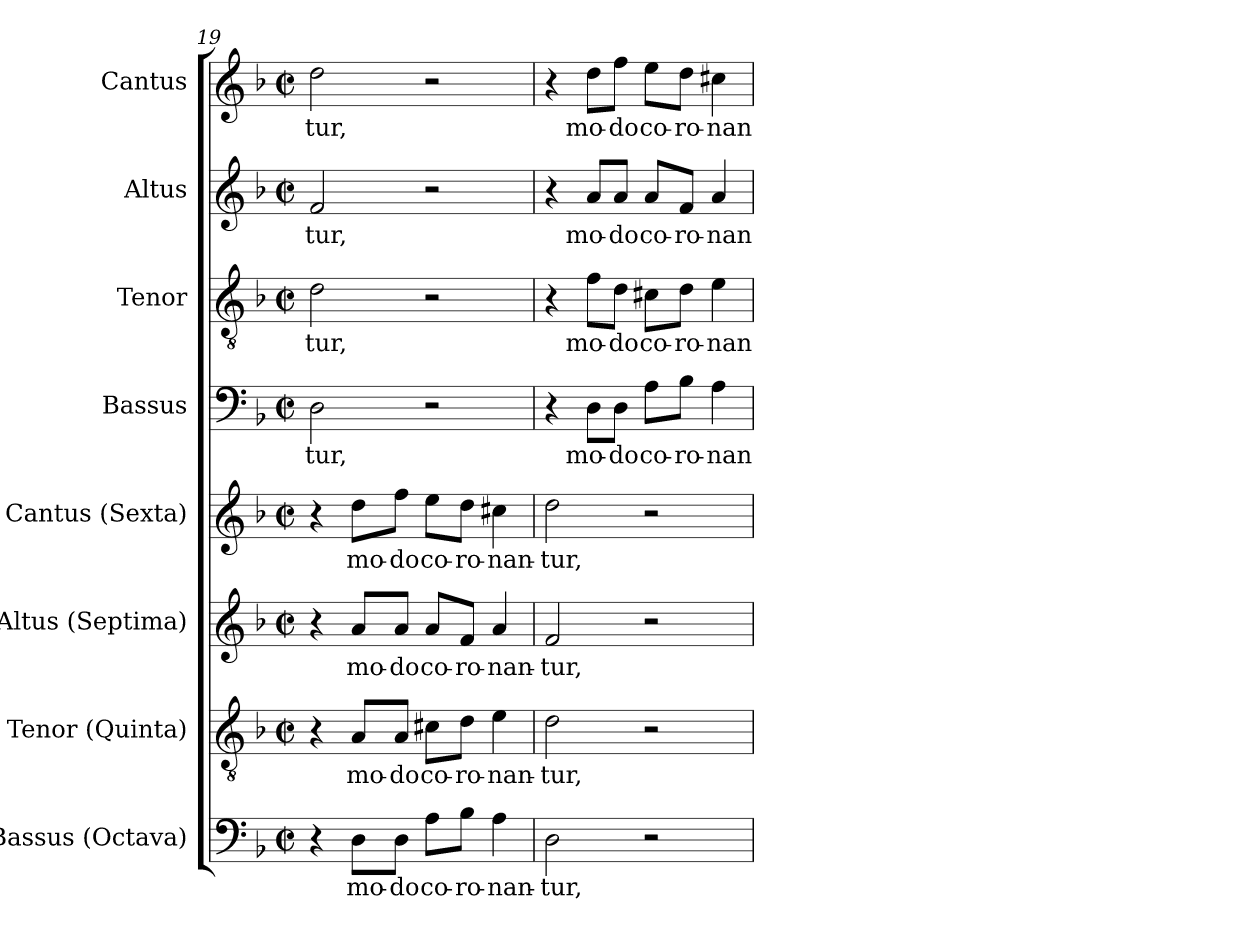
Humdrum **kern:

**kern	**text	**kern	**text	**kern	**text	**kern	**text	**kern	**text	**kern	**text	**kern	**text	**kern	**text
*part8	*part8	*part7	*part7	*part6	*part6	*part5	*part5	*part4	*part4	*part3	*part3	*part2	*part2	*part1	*part1
*staff8	*staff8	*staff7	*staff7	*staff6	*staff6	*staff5	*staff5	*staff4	*staff4	*staff3	*staff3	*staff2	*staff2	*staff1	*staff1
*I"Bassus (Octava)	*	*I"Tenor (Quinta)	*	*I"Altus (Septima)	*	*I"Cantus (Sexta)	*	*I"Bassus	*	*I"Tenor	*	*I"Altus	*	*I"Cantus	*
*I'B.	*	*I'T.	*	*I'A.	*	*I'S.	*	*I'B.	*	*I'T.	*	*I'A.	*	*I'S.	*
*clefF4	*	*clefGv2	*	*clefG2	*	*clefG2	*	*clefF4	*	*clefGv2	*	*clefG2	*	*clefG2	*
*	*	*ITrd7c12	*	*	*	*	*	*	*	*ITrd7c12	*	*	*	*	*
*k[b-]	*	*k[b-]	*	*k[b-]	*	*k[b-]	*	*k[b-]	*	*k[b-]	*	*k[b-]	*	*k[b-]	*
*F:	*	*F:	*	*F:	*	*F:	*	*F:	*	*F:	*	*F:	*	*F:	*
*M2/2	*	*M2/2	*	*M2/2	*	*M2/2	*	*M2/2	*	*M2/2	*	*M2/2	*	*M2/2	*
*met(c|)	*	*met(c|)	*	*met(c|)	*	*met(c|)	*	*met(c|)	*	*met(c|)	*	*met(c|)	*	*met(c|)	*
=19	=19	=19	=19	=19	=19	=19	=19	=19	=19	=19	=19	=19	=19	=19	=19
!	!	!	!	!	!	!	!	!	!LO:LY:b:color=#000000	!	!	!	!	!	!
!	!	!	!	!	!	!	!	!	!	!	!LO:LY:b:color=#000000	!	!	!	!
!	!	!	!	!	!	!	!	!	!	!	!	!	!LO:LY:b:color=#000000	!	!
!	!	!	!	!	!	!	!	!	!	!	!	!	!	!	!LO:LY:b:color=#000000
4r	.	4r	.	4r	.	4r	.	2Di\	-tur,	2Di\	-tur,	2fi/	-tur,	2ddi\	-tur,
!	!LO:LY:b:color=#000000	!	!	!	!	!	!	!	!	!	!	!	!	!	!
!	!	!	!LO:LY:b:color=#000000	!	!	!	!	!	!	!	!	!	!	!	!
!	!	!	!	!	!LO:LY:b:color=#000000	!	!	!	!	!	!	!	!	!	!
!	!	!	!	!	!	!	!LO:LY:b:color=#000000	!	!	!	!	!	!	!	!
8Di\L	mo-	8AAi/L	mo-	8ai/L	mo-	8ddi\L	mo-	.	.	.	.	.	.	.	.
!	!LO:LY:b:color=#000000	!	!	!	!	!	!	!	!	!	!	!	!	!	!
!	!	!	!LO:LY:b:color=#000000	!	!	!	!	!	!	!	!	!	!	!	!
!	!	!	!	!	!LO:LY:b:color=#000000	!	!	!	!	!	!	!	!	!	!
!	!	!	!	!	!	!	!LO:LY:b:color=#000000	!	!	!	!	!	!	!	!
8Di\J	-do	8AAi/J	-do	8ai/J	-do	8ffi\J	-do	.	.	.	.	.	.	.	.
!	!LO:LY:b:color=#000000	!	!	!	!	!	!	!	!	!	!	!	!	!	!
!	!	!	!LO:LY:b:color=#000000	!	!	!	!	!	!	!	!	!	!	!	!
!	!	!	!	!	!LO:LY:b:color=#000000	!	!	!	!	!	!	!	!	!	!
!	!	!	!	!	!	!	!LO:LY:b:color=#000000	!	!	!	!	!	!	!	!
8Ai\L	co-	8C#Xi\L	co-	8ai/L	co-	8eei\L	co-	2r	.	2r	.	2r	.	2r	.
!	!LO:LY:b:color=#000000	!	!	!	!	!	!	!	!	!	!	!	!	!	!
!	!	!	!LO:LY:b:color=#000000	!	!	!	!	!	!	!	!	!	!	!	!
!	!	!	!	!	!LO:LY:b:color=#000000	!	!	!	!	!	!	!	!	!	!
!	!	!	!	!	!	!	!LO:LY:b:color=#000000	!	!	!	!	!	!	!	!
8B-i\J	-ro-	8Di\J	-ro-	8fi/J	-ro-	8ddi\J	-ro-	.	.	.	.	.	.	.	.
!	!LO:LY:b:color=#000000	!	!	!	!	!	!	!	!	!	!	!	!	!	!
!	!	!	!LO:LY:b:color=#000000	!	!	!	!	!	!	!	!	!	!	!	!
!	!	!	!	!	!LO:LY:b:color=#000000	!	!	!	!	!	!	!	!	!	!
!	!	!	!	!	!	!	!LO:LY:b:color=#000000	!	!	!	!	!	!	!	!
4Ai\	-nan-	4Ei\	-nan-	4ai/	-nan-	4cc#Xi\	-nan-	.	.	.	.	.	.	.	.
!!LO:PB:g=z
=20	=20	=20	=20	=20	=20	=20	=20	=20	=20	=20	=20	=20	=20	=20	=20
!	!LO:LY:b:color=#000000	!	!	!	!	!	!	!	!	!	!	!	!	!	!
!	!	!	!LO:LY:b:color=#000000	!	!	!	!	!	!	!	!	!	!	!	!
!	!	!	!	!	!LO:LY:b:color=#000000	!	!	!	!	!	!	!	!	!	!
!	!	!	!	!	!	!	!LO:LY:b:color=#000000	!	!	!	!	!	!	!	!
2Di\	-tur,	2Di\	-tur,	2fi/	-tur,	2ddi\	-tur,	4r	.	4r	.	4r	.	4r	.
!	!	!	!	!	!	!	!	!	!LO:LY:b:color=#000000	!	!	!	!	!	!
!	!	!	!	!	!	!	!	!	!	!	!LO:LY:b:color=#000000	!	!	!	!
!	!	!	!	!	!	!	!	!	!	!	!	!	!LO:LY:b:color=#000000	!	!
!	!	!	!	!	!	!	!	!	!	!	!	!	!	!	!LO:LY:b:color=#000000
.	.	.	.	.	.	.	.	8Di\L	mo-	8Fi\L	mo-	8ai/L	mo-	8ddi\L	mo-
!	!	!	!	!	!	!	!	!	!LO:LY:b:color=#000000	!	!	!	!	!	!
!	!	!	!	!	!	!	!	!	!	!	!LO:LY:b:color=#000000	!	!	!	!
!	!	!	!	!	!	!	!	!	!	!	!	!	!LO:LY:b:color=#000000	!	!
!	!	!	!	!	!	!	!	!	!	!	!	!	!	!	!LO:LY:b:color=#000000
.	.	.	.	.	.	.	.	8Di\J	-do	8Di\J	-do	8ai/J	-do	8ffi\J	-do
!	!	!	!	!	!	!	!	!	!LO:LY:b:color=#000000	!	!	!	!	!	!
!	!	!	!	!	!	!	!	!	!	!	!LO:LY:b:color=#000000	!	!	!	!
!	!	!	!	!	!	!	!	!	!	!	!	!	!LO:LY:b:color=#000000	!	!
!	!	!	!	!	!	!	!	!	!	!	!	!	!	!	!LO:LY:b:color=#000000
2r	.	2r	.	2r	.	2r	.	8Ai\L	co-	8C#Xi\L	co-	8ai/L	co-	8eei\L	co-
!	!	!	!	!	!	!	!	!	!LO:LY:b:color=#000000	!	!	!	!	!	!
!	!	!	!	!	!	!	!	!	!	!	!LO:LY:b:color=#000000	!	!	!	!
!	!	!	!	!	!	!	!	!	!	!	!	!	!LO:LY:b:color=#000000	!	!
!	!	!	!	!	!	!	!	!	!	!	!	!	!	!	!LO:LY:b:color=#000000
.	.	.	.	.	.	.	.	8B-i\J	-ro-	8Di\J	-ro-	8fi/J	-ro-	8ddi\J	-ro-
!	!	!	!	!	!	!	!	!	!LO:LY:b:color=#000000	!	!	!	!	!	!
!	!	!	!	!	!	!	!	!	!	!	!LO:LY:b:color=#000000	!	!	!	!
!	!	!	!	!	!	!	!	!	!	!	!	!	!LO:LY:b:color=#000000	!	!
!	!	!	!	!	!	!	!	!	!	!	!	!	!	!	!LO:LY:b:color=#000000
.	.	.	.	.	.	.	.	4Ai\	-nan-	4Ei\	-nan-	4ai/	-nan-	4cc#Xi\	-nan-
=	=	=	=	=	=	=	=	=	=	=	=	=	=	=	=
*-	*-	*-	*-	*-	*-	*-	*-	*-	*-	*-	*-	*-	*-	*-	*-
